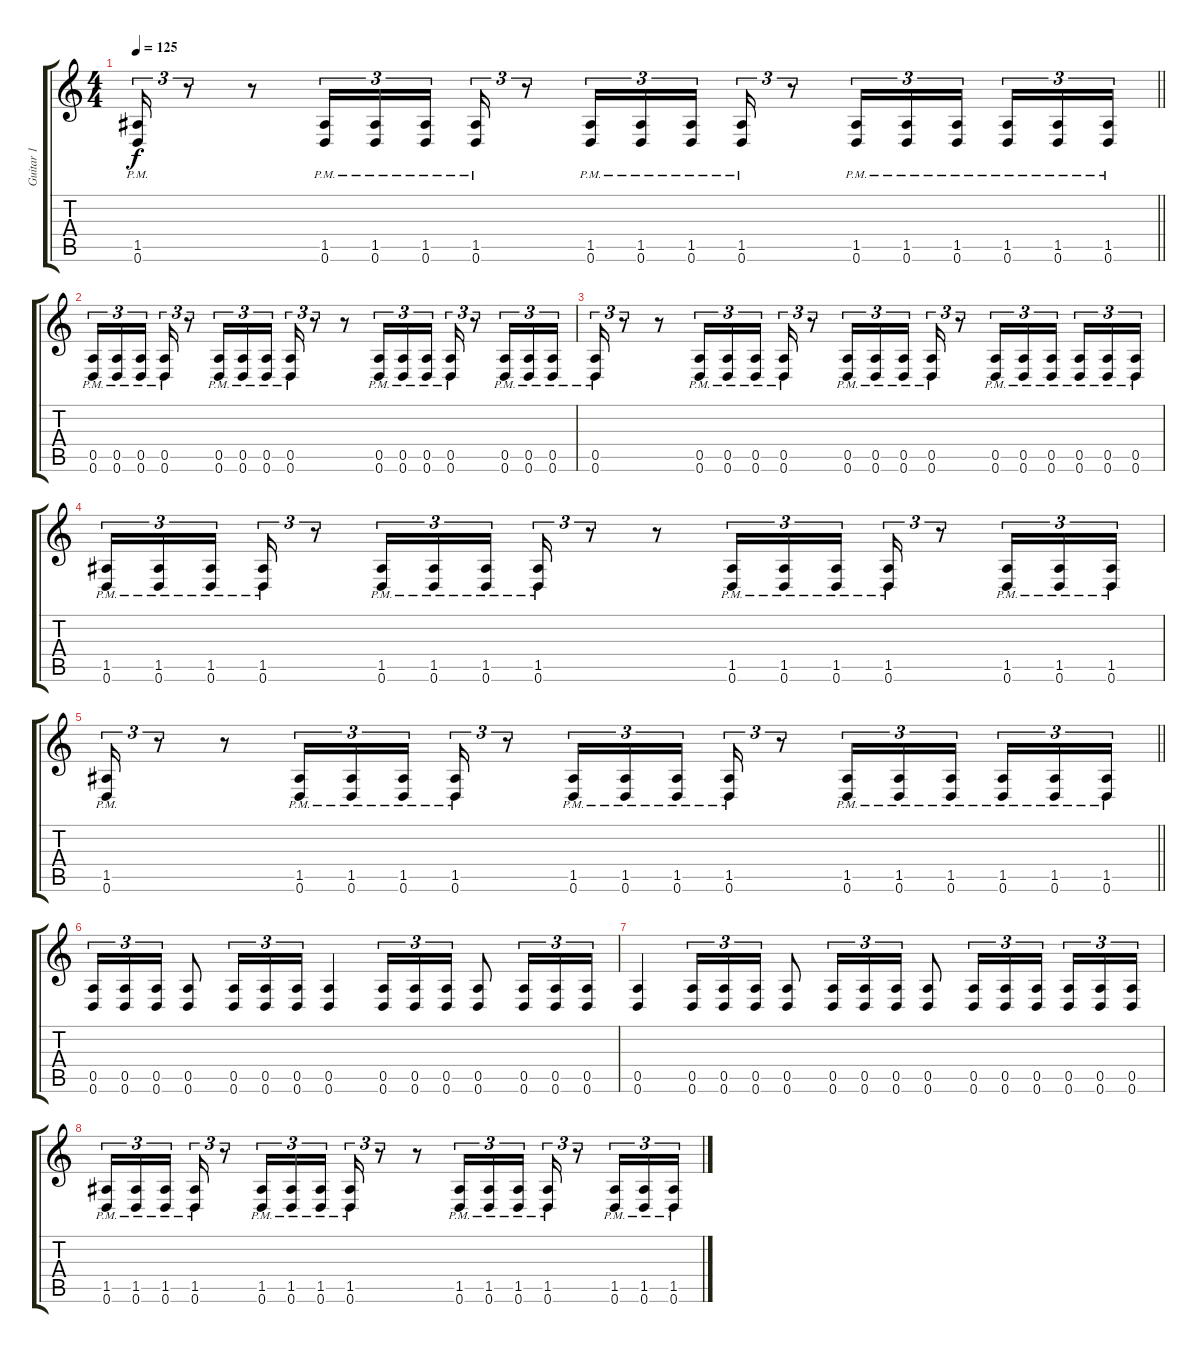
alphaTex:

\track ("Guitar 1" "Guitar 1") {instrument distortionguitar}
\staff {score tabs}
\tuning (E4 B3 G3 D3 A2 D2) {hide}
\ts (4 4)
\tempo 125
\clef g2
\barLineRight lightlight
\ks c
(1.5{pm} 0.6{pm}).16{tu (3 2) dy f} r.8{tu (3 2)} r.8 (1.5{pm} 0.6{pm}).16{tu (3 2)} (1.5{pm} 0.6{pm}).16{tu (3 2)} (1.5{pm} 0.6{pm}).16{tu (3 2) beam splitsecondary} (1.5{pm} 0.6{pm}).16{tu (3 2)} r.8{tu (3 2)} (1.5{pm} 0.6{pm}).16{tu (3 2)} (1.5{pm} 0.6{pm}).16{tu (3 2)} (1.5{pm} 0.6{pm}).16{tu (3 2) beam splitsecondary} (1.5{pm} 0.6{pm}).16{tu (3 2)} r.8{tu (3 2)} (1.5{pm} 0.6{pm}).16{tu (3 2)} (1.5{pm} 0.6{pm}).16{tu (3 2)} (1.5{pm} 0.6{pm}).16{tu (3 2) beam splitsecondary} (1.5{pm} 0.6{pm}).16{tu (3 2)} (1.5{pm} 0.6{pm}).16{tu (3 2)} (1.5{pm} 0.6{pm}).16{tu (3 2)} |
(0.5{pm} 0.6{pm}).16{tu (3 2)} (0.5{pm} 0.6{pm}).16{tu (3 2)} (0.5{pm} 0.6{pm}).16{tu (3 2) beam splitsecondary} (0.5{pm} 0.6{pm}).16{tu (3 2)} r.8{tu (3 2)} (0.5{pm} 0.6{pm}).16{tu (3 2)} (0.5{pm} 0.6{pm}).16{tu (3 2)} (0.5{pm} 0.6{pm}).16{tu (3 2) beam splitsecondary} (0.5{pm} 0.6{pm}).16{tu (3 2)} r.8{tu (3 2)} r.8 (0.5{pm} 0.6{pm}).16{tu (3 2)} (0.5{pm} 0.6{pm}).16{tu (3 2)} (0.5{pm} 0.6{pm}).16{tu (3 2)} (0.5{pm} 0.6{pm}).16{tu (3 2)} r.8{tu (3 2)} (0.5{pm} 0.6{pm}).16{tu (3 2)} (0.5{pm} 0.6{pm}).16{tu (3 2)} (0.5{pm} 0.6{pm}).16{tu (3 2)} |
(0.5{pm} 0.6{pm}).16{tu (3 2)} r.8{tu (3 2)} r.8 (0.5{pm} 0.6{pm}).16{tu (3 2)} (0.5{pm} 0.6{pm}).16{tu (3 2)} (0.5{pm} 0.6{pm}).16{tu (3 2) beam splitsecondary} (0.5{pm} 0.6{pm}).16{tu (3 2)} r.8{tu (3 2)} (0.5{pm} 0.6{pm}).16{tu (3 2)} (0.5{pm} 0.6{pm}).16{tu (3 2)} (0.5{pm} 0.6{pm}).16{tu (3 2) beam splitsecondary} (0.5{pm} 0.6{pm}).16{tu (3 2)} r.8{tu (3 2)} (0.5{pm} 0.6{pm}).16{tu (3 2)} (0.5{pm} 0.6{pm}).16{tu (3 2)} (0.5{pm} 0.6{pm}).16{tu (3 2) beam splitsecondary} (0.5{pm} 0.6{pm}).16{tu (3 2)} (0.5{pm} 0.6{pm}).16{tu (3 2)} (0.5{pm} 0.6{pm}).16{tu (3 2)} |
(1.5{pm} 0.6{pm}).16{tu (3 2)} (1.5{pm} 0.6{pm}).16{tu (3 2)} (1.5{pm} 0.6{pm}).16{tu (3 2) beam splitsecondary} (1.5{pm} 0.6{pm}).16{tu (3 2)} r.8{tu (3 2)} (1.5{pm} 0.6{pm}).16{tu (3 2)} (1.5{pm} 0.6{pm}).16{tu (3 2)} (1.5{pm} 0.6{pm}).16{tu (3 2) beam splitsecondary} (1.5{pm} 0.6{pm}).16{tu (3 2)} r.8{tu (3 2)} r.8 (1.5{pm} 0.6{pm}).16{tu (3 2)} (1.5{pm} 0.6{pm}).16{tu (3 2)} (1.5{pm} 0.6{pm}).16{tu (3 2)} (1.5{pm} 0.6{pm}).16{tu (3 2)} r.8{tu (3 2)} (1.5{pm} 0.6{pm}).16{tu (3 2)} (1.5{pm} 0.6{pm}).16{tu (3 2)} (1.5{pm} 0.6{pm}).16{tu (3 2)} |
\barLineRight lightlight
(1.5{pm} 0.6{pm}).16{tu (3 2)} r.8{tu (3 2)} r.8 (1.5{pm} 0.6{pm}).16{tu (3 2)} (1.5{pm} 0.6{pm}).16{tu (3 2)} (1.5{pm} 0.6{pm}).16{tu (3 2) beam splitsecondary} (1.5{pm} 0.6{pm}).16{tu (3 2)} r.8{tu (3 2)} (1.5{pm} 0.6{pm}).16{tu (3 2)} (1.5{pm} 0.6{pm}).16{tu (3 2)} (1.5{pm} 0.6{pm}).16{tu (3 2) beam splitsecondary} (1.5{pm} 0.6{pm}).16{tu (3 2)} r.8{tu (3 2)} (1.5{pm} 0.6{pm}).16{tu (3 2)} (1.5{pm} 0.6{pm}).16{tu (3 2)} (1.5{pm} 0.6{pm}).16{tu (3 2) beam splitsecondary} (1.5{pm} 0.6{pm}).16{tu (3 2)} (1.5{pm} 0.6{pm}).16{tu (3 2)} (1.5{pm} 0.6{pm}).16{tu (3 2)} |
(0.5 0.6).16{tu (3 2)} (0.5 0.6).16{tu (3 2)} (0.5 0.6).16{tu (3 2)} (0.5 0.6).8 (0.5 0.6).16{tu (3 2)} (0.5 0.6).16{tu (3 2)} (0.5 0.6).16{tu (3 2)} (0.5 0.6).4 (0.5 0.6).16{tu (3 2)} (0.5 0.6).16{tu (3 2)} (0.5 0.6).16{tu (3 2)} (0.5 0.6).8 (0.5 0.6).16{tu (3 2)} (0.5 0.6).16{tu (3 2)} (0.5 0.6).16{tu (3 2)} |
(0.5 0.6).4 (0.5 0.6).16{tu (3 2)} (0.5 0.6).16{tu (3 2)} (0.5 0.6).16{tu (3 2)} (0.5 0.6).8 (0.5 0.6).16{tu (3 2)} (0.5 0.6).16{tu (3 2)} (0.5 0.6).16{tu (3 2)} (0.5 0.6).8 (0.5 0.6).16{tu (3 2)} (0.5 0.6).16{tu (3 2)} (0.5 0.6).16{tu (3 2) beam splitsecondary} (0.5 0.6).16{tu (3 2)} (0.5 0.6).16{tu (3 2)} (0.5 0.6).16{tu (3 2)} |
(1.5{pm} 0.6{pm}).16{tu (3 2)} (1.5{pm} 0.6{pm}).16{tu (3 2)} (1.5{pm} 0.6{pm}).16{tu (3 2) beam splitsecondary} (1.5{pm} 0.6{pm}).16{tu (3 2)} r.8{tu (3 2)} (1.5{pm} 0.6{pm}).16{tu (3 2)} (1.5{pm} 0.6{pm}).16{tu (3 2)} (1.5{pm} 0.6{pm}).16{tu (3 2) beam splitsecondary} (1.5{pm} 0.6{pm}).16{tu (3 2)} r.8{tu (3 2)} r.8 (1.5{pm} 0.6{pm}).16{tu (3 2)} (1.5{pm} 0.6{pm}).16{tu (3 2)} (1.5{pm} 0.6{pm}).16{tu (3 2)} (1.5{pm} 0.6{pm}).16{tu (3 2)} r.8{tu (3 2)} (1.5{pm} 0.6{pm}).16{tu (3 2)} (1.5{pm} 0.6{pm}).16{tu (3 2)} (1.5{pm} 0.6{pm}).16{tu (3 2)}
